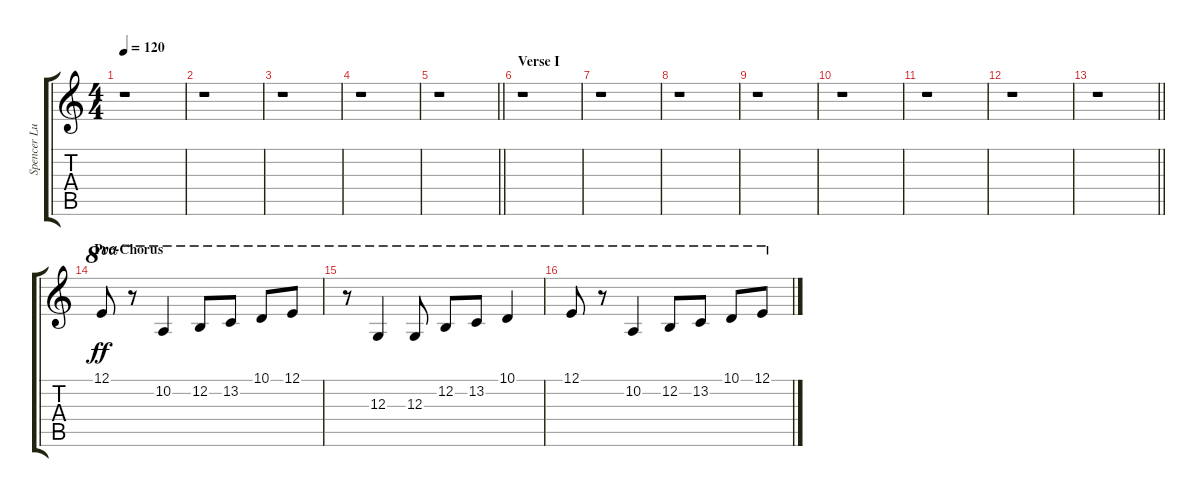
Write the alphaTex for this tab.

\track ("Spencer Ludwig's trumpet" "Spencer Lu") {instrument trumpet}
\staff {score tabs}
\tuning (E4 B3 G3 D3 A2 E2) {hide}
\ts (4 4)
\tempo 120
\clef g2
\ks c
r.1{dy fff} |
r.1 |
r.1 |
r.1 |
\barLineRight lightlight
r.1 |
\section ("" "Verse I")
r.1 |
r.1 |
r.1 |
r.1 |
r.1 |
r.1 |
r.1 |
\barLineRight lightlight
r.1 |
\section ("" "Pre-Chorus")
12.1.8{ot 8va dy ff} r.8{ot 8va} 10.2.4{ot 8va} 12.2.8{ot 8va} 13.2.8{ot 8va} 10.1.8{ot 8va} 12.1.8{ot 8va} |
r.8{ot 8va} 12.3.4{ot 8va} 12.3.8{ot 8va} 12.2.8{ot 8va} 13.2.8{ot 8va} 10.1.4{ot 8va} |
12.1.8{ot 8va} r.8{ot 8va} 10.2.4{ot 8va} 12.2.8{ot 8va} 13.2.8{ot 8va} 10.1.8{ot 8va} 12.1.8{ot 8va}
